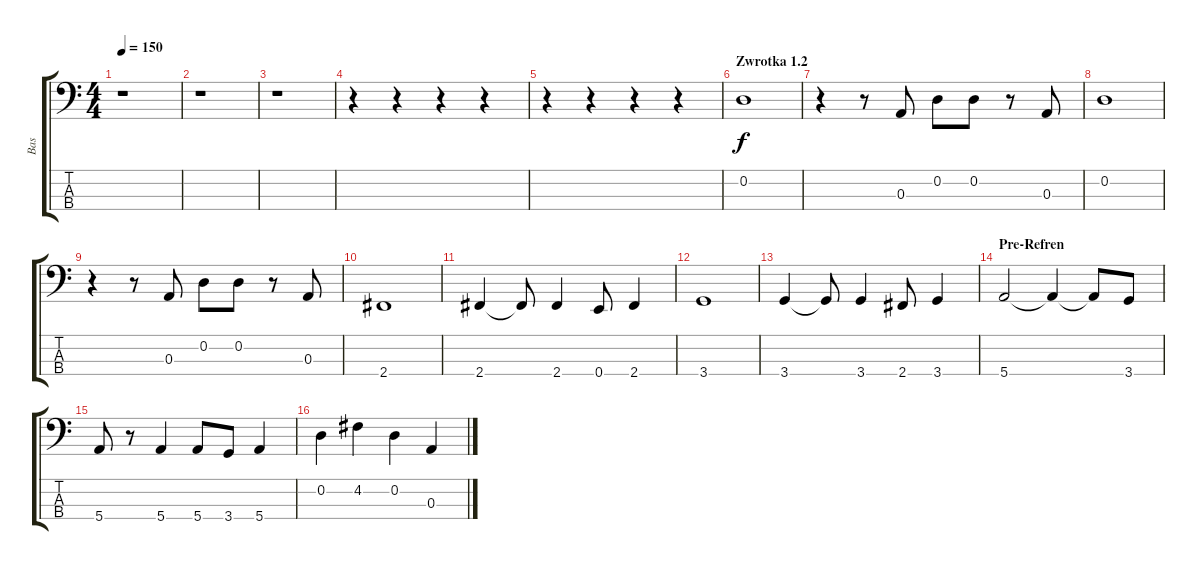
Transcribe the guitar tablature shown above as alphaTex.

\track ("Bas" "Bas") {instrument electricbassfinger}
\staff {score tabs}
\tuning (G2 D2 A1 E1) {hide}
\ts (4 4)
\tempo 150
\clef f4
\ks c
r.1{dy f} |
r.1 |
r.1 |
r.4 r.4 r.4 r.4 |
r.4 r.4 r.4 r.4 |
\section ("" "Zwrotka 1.2")
0.2.1 |
r.4 r.8 0.3.8 0.2.8 0.2.8 r.8 0.3.8 |
0.2.1 |
r.4 r.8 0.3.8 0.2.8 0.2.8 r.8 0.3.8 |
2.4.1 |
2.4.4 2.4{t}.8 2.4.4 0.4.8 2.4.4 |
3.4.1 |
3.4.4 3.4{t}.8 3.4.4 2.4.8 3.4.4 |
\section ("" "Pre-Refren")
5.4.2 5.4{t}.4 5.4{t}.8 3.4.8 |
5.4.8 r.8 5.4.4 5.4.8 3.4.8 5.4.4 |
0.2.4 4.2.4 0.2.4 0.3.4
